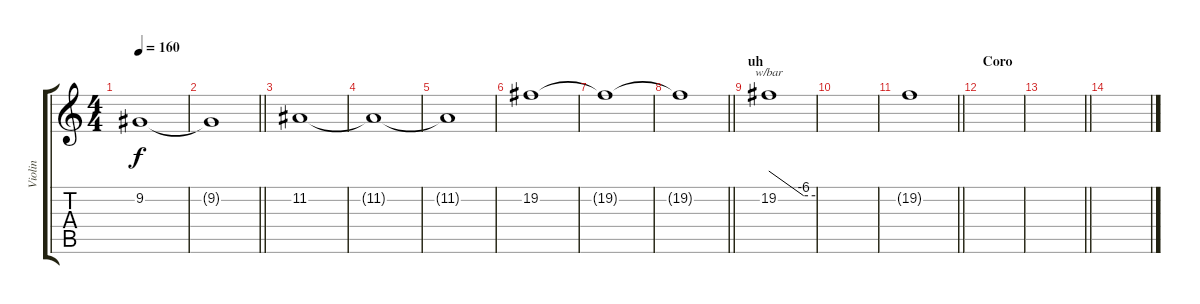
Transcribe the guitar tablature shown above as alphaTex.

\track ("Violin" "Violin") {instrument synthstrings1}
\staff {score tabs}
\tuning (E4 B3 G3 D3 A2 D2) {hide}
\ts (4 4)
\tempo 160
\clef g2
\ks c
9.2.1{dy f} |
\barLineRight lightlight
9.2{t}.1 |
\section ("" "")
11.2.1 |
11.2{t}.1 |
11.2{t}.1 |
19.2.1 |
19.2{t}.1 |
\barLineRight lightlight
19.2{t}.1 |
\section ("" "uh")
19.2.1{tbe (custom default 0 0 45 -24 60 -24)} |
|
\barLineRight lightlight
19.2{t}.1 |
\section ("" "Coro")
|
\barLineRight lightlight
|
\section ("" "")
